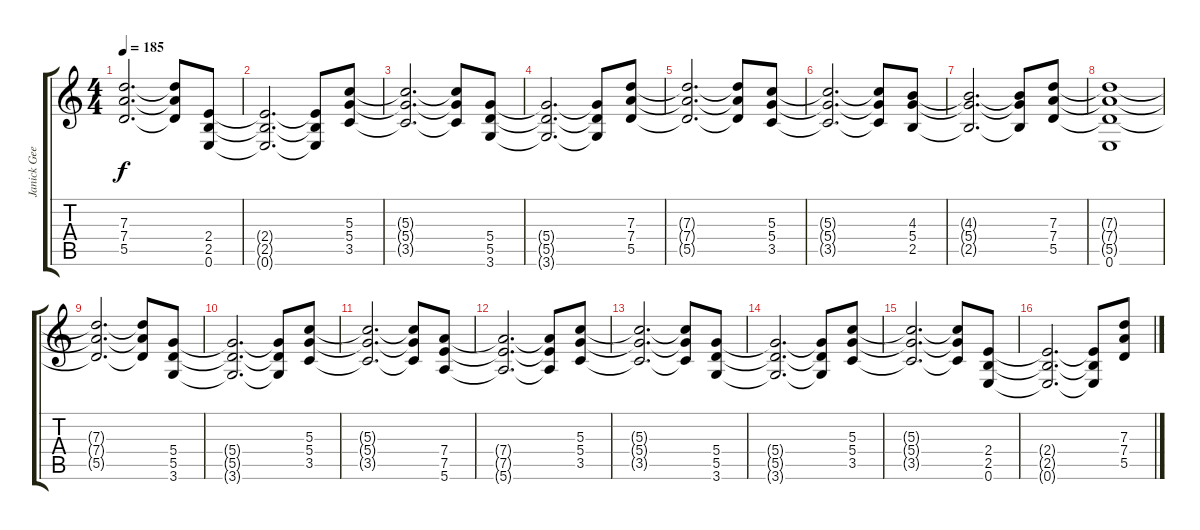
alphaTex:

\track ("Janick Geers" "Janick Gee") {instrument overdrivenguitar}
\staff {score tabs}
\tuning (E4 B3 G3 D3 A2 E2) {hide}
\ts (4 4)
\tempo 185
\clef g2
\ks c
(7.3{t} 7.4{t} 5.5{t}).2{d dy f} (7.3{t} 7.4{t} 5.5{t}).8 (2.4 2.5 0.6).8 |
(2.4{t} 2.5{t} 0.6{t}).2{d} (2.4{t} 2.5{t} 0.6{t}).8 (5.3 5.4 3.5).8 |
(5.3{t} 5.4{t} 3.5{t}).2{d} (5.3{t} 5.4{t} 3.5{t}).8 (5.4 5.5 3.6).8 |
(5.4{t} 5.5{t} 3.6{t}).2{d} (5.4{t} 5.5{t} 3.6{t}).8 (7.3 7.4 5.5).8 |
(7.3{t} 7.4{t} 5.5{t}).2{d} (7.3{t} 7.4{t} 5.5{t}).8 (5.3 5.4 3.5).8 |
(5.3{t} 5.4{t} 3.5{t}).2{d} (5.3{t} 5.4{t} 3.5{t}).8 (4.3 5.4 2.5).8 |
(4.3{t} 5.4{t} 2.5{t}).2{d} (4.3{t} 5.4{t} 2.5{t}).8 (7.3 7.4 5.5).8 |
(7.3{t} 7.4{t} 5.5{t} 0.6).1 |
(7.3{t} 7.4{t} 5.5{t}).2{d volume 16 balance 12} (7.3{t} 7.4{t} 5.5{t}).8 (5.4 5.5 3.6).8 |
(5.4{t} 5.5{t} 3.6{t}).2{d} (5.4{t} 5.5{t} 3.6{t}).8 (5.3 5.4 3.5).8 |
(5.3{t} 5.4{t} 3.5{t}).2{d} (5.3{t} 5.4{t} 3.5{t}).8 (7.4 7.5 5.6).8 |
(7.4{t} 7.5{t} 5.6{t}).2{d} (7.4{t} 7.5{t} 5.6{t}).8 (5.3 5.4 3.5).8 |
(5.3{t} 5.4{t} 3.5{t}).2{d} (5.3{t} 5.4{t} 3.5{t}).8 (5.4 5.5 3.6).8 |
(5.4{t} 5.5{t} 3.6{t}).2{d} (5.4{t} 5.5{t} 3.6{t}).8 (5.3 5.4 3.5).8 |
(5.3{t} 5.4{t} 3.5{t}).2{d} (5.3{t} 5.4{t} 3.5{t}).8 (2.4 2.5 0.6).8 |
(2.4{t} 2.5{t} 0.6{t}).2{d} (2.4{t} 2.5{t} 0.6{t}).8 (7.3 7.4 5.5).8
